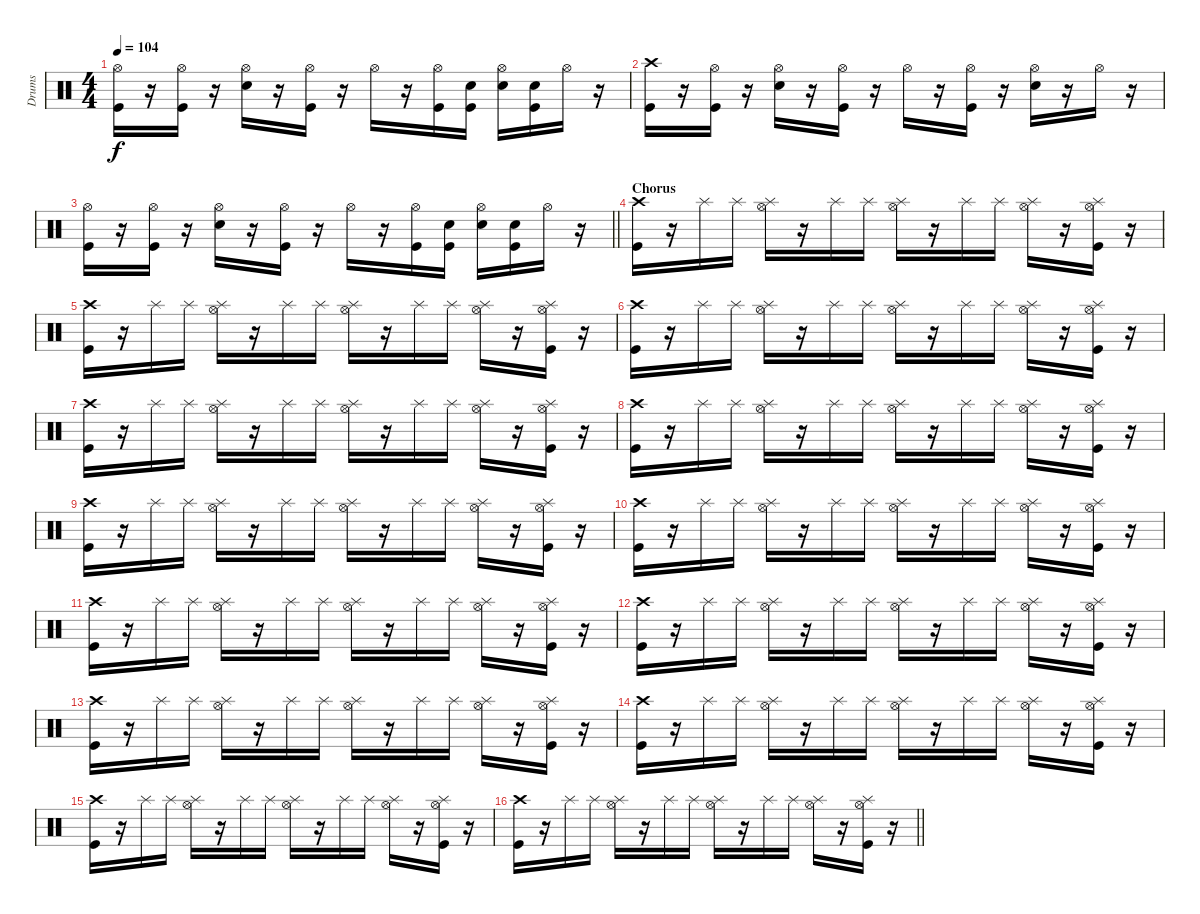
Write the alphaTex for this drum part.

\track ("Drums" "Drums") {instrument percussion}
\staff {score}
\articulation defaults
\ts (4 4)
\tempo 104
\clef neutral
\ks c
("Kick (hit)" "Hi-Hat (open)").16{dy f} r.16 ("Kick (hit)" "Hi-Hat (open)").16 r.16 ("Snare (hit) 2" "Hi-Hat (open)").16 r.16 ("Kick (hit)" "Hi-Hat (open)").16 r.16 "Hi-Hat (open)".16 r.16 ("Kick (hit)" "Hi-Hat (open)").16 ("Snare (hit)" "Kick (hit)").16 ("Snare (hit) 2" "Hi-Hat (open)").16 ("Snare (hit)" "Kick (hit)").16 "Hi-Hat (open)".16 r.16 |
("Kick (hit)" "Crash high (hit)").16 r.16 ("Kick (hit)" "Hi-Hat (open)").16 r.16 ("Snare (hit) 2" "Hi-Hat (open)").16 r.16 ("Kick (hit)" "Hi-Hat (open)").16 r.16 "Hi-Hat (open)".16 r.16 ("Kick (hit)" "Hi-Hat (open)").16 r.16 ("Snare (hit) 2" "Hi-Hat (open)").16 r.16 "Hi-Hat (open)".16 r.16 |
\barLineRight lightlight
("Kick (hit)" "Hi-Hat (open)").16 r.16 ("Kick (hit)" "Hi-Hat (open)").16 r.16 ("Snare (hit) 2" "Hi-Hat (open)").16 r.16 ("Kick (hit)" "Hi-Hat (open)").16 r.16 "Hi-Hat (open)".16 r.16 ("Kick (hit)" "Hi-Hat (open)").16 ("Snare (hit)" "Kick (hit)").16 ("Snare (hit) 2" "Hi-Hat (open)").16 ("Snare (hit)" "Kick (hit)").16 "Hi-Hat (open)".16 r.16 |
\section ("" "Chorus")
("Kick (hit)" "Crash high (hit)").16 r.16 "Splash (hit)".16 "Splash (hit)".16 ("Hi-Hat (open)" "Splash (hit)").16 r.16 "Splash (hit)".16 "Splash (hit)".16 ("Hi-Hat (open)" "Splash (hit)").16 r.16 "Splash (hit)".16 "Splash (hit)".16 ("Hi-Hat (open)" "Splash (hit)").16 r.16 ("Kick (hit)" "Hi-Hat (open)" "Splash (hit)").16 r.16 |
("Crash high (hit)" "Kick (hit)").16 r.16 "Splash (hit)".16 "Splash (hit)".16 ("Hi-Hat (open)" "Splash (hit)").16 r.16 "Splash (hit)".16 "Splash (hit)".16 ("Hi-Hat (open)" "Splash (hit)").16 r.16 "Splash (hit)".16 "Splash (hit)".16 ("Hi-Hat (open)" "Splash (hit)").16 r.16 ("Kick (hit)" "Hi-Hat (open)" "Splash (hit)").16 r.16 |
("Crash high (hit)" "Kick (hit)").16 r.16 "Splash (hit)".16 "Splash (hit)".16 ("Hi-Hat (open)" "Splash (hit)").16 r.16 "Splash (hit)".16 "Splash (hit)".16 ("Hi-Hat (open)" "Splash (hit)").16 r.16 "Splash (hit)".16 "Splash (hit)".16 ("Hi-Hat (open)" "Splash (hit)").16 r.16 ("Kick (hit)" "Hi-Hat (open)" "Splash (hit)").16 r.16 |
("Crash high (hit)" "Kick (hit)").16 r.16 "Splash (hit)".16 "Splash (hit)".16 ("Hi-Hat (open)" "Splash (hit)").16 r.16 "Splash (hit)".16 "Splash (hit)".16 ("Hi-Hat (open)" "Splash (hit)").16 r.16 "Splash (hit)".16 "Splash (hit)".16 ("Hi-Hat (open)" "Splash (hit)").16 r.16 ("Kick (hit)" "Hi-Hat (open)" "Splash (hit)").16 r.16 |
("Crash high (hit)" "Kick (hit)").16 r.16 "Splash (hit)".16 "Splash (hit)".16 ("Hi-Hat (open)" "Splash (hit)").16 r.16 "Splash (hit)".16 "Splash (hit)".16 ("Hi-Hat (open)" "Splash (hit)").16 r.16 "Splash (hit)".16 "Splash (hit)".16 ("Hi-Hat (open)" "Splash (hit)").16 r.16 ("Kick (hit)" "Hi-Hat (open)" "Splash (hit)").16 r.16 |
("Crash high (hit)" "Kick (hit)").16 r.16 "Splash (hit)".16 "Splash (hit)".16 ("Hi-Hat (open)" "Splash (hit)").16 r.16 "Splash (hit)".16 "Splash (hit)".16 ("Hi-Hat (open)" "Splash (hit)").16 r.16 "Splash (hit)".16 "Splash (hit)".16 ("Hi-Hat (open)" "Splash (hit)").16 r.16 ("Kick (hit)" "Hi-Hat (open)" "Splash (hit)").16 r.16 |
("Crash high (hit)" "Kick (hit)").16 r.16 "Splash (hit)".16 "Splash (hit)".16 ("Hi-Hat (open)" "Splash (hit)").16 r.16 "Splash (hit)".16 "Splash (hit)".16 ("Hi-Hat (open)" "Splash (hit)").16 r.16 "Splash (hit)".16 "Splash (hit)".16 ("Hi-Hat (open)" "Splash (hit)").16 r.16 ("Kick (hit)" "Hi-Hat (open)" "Splash (hit)").16 r.16 |
("Crash high (hit)" "Kick (hit)").16 r.16 "Splash (hit)".16 "Splash (hit)".16 ("Hi-Hat (open)" "Splash (hit)").16 r.16 "Splash (hit)".16 "Splash (hit)".16 ("Hi-Hat (open)" "Splash (hit)").16 r.16 "Splash (hit)".16 "Splash (hit)".16 ("Hi-Hat (open)" "Splash (hit)").16 r.16 ("Kick (hit)" "Hi-Hat (open)" "Splash (hit)").16 r.16 |
("Crash high (hit)" "Kick (hit)").16 r.16 "Splash (hit)".16 "Splash (hit)".16 ("Hi-Hat (open)" "Splash (hit)").16 r.16 "Splash (hit)".16 "Splash (hit)".16 ("Hi-Hat (open)" "Splash (hit)").16 r.16 "Splash (hit)".16 "Splash (hit)".16 ("Hi-Hat (open)" "Splash (hit)").16 r.16 ("Kick (hit)" "Hi-Hat (open)" "Splash (hit)").16 r.16 |
("Crash high (hit)" "Kick (hit)").16 r.16 "Splash (hit)".16 "Splash (hit)".16 ("Hi-Hat (open)" "Splash (hit)").16 r.16 "Splash (hit)".16 "Splash (hit)".16 ("Hi-Hat (open)" "Splash (hit)").16 r.16 "Splash (hit)".16 "Splash (hit)".16 ("Hi-Hat (open)" "Splash (hit)").16 r.16 ("Kick (hit)" "Hi-Hat (open)" "Splash (hit)").16 r.16 |
("Crash high (hit)" "Kick (hit)").16 r.16 "Splash (hit)".16 "Splash (hit)".16 ("Hi-Hat (open)" "Splash (hit)").16 r.16 "Splash (hit)".16 "Splash (hit)".16 ("Hi-Hat (open)" "Splash (hit)").16 r.16 "Splash (hit)".16 "Splash (hit)".16 ("Hi-Hat (open)" "Splash (hit)").16 r.16 ("Kick (hit)" "Hi-Hat (open)" "Splash (hit)").16 r.16 |
("Crash high (hit)" "Kick (hit)").16 r.16 "Splash (hit)".16 "Splash (hit)".16 ("Hi-Hat (open)" "Splash (hit)").16 r.16 "Splash (hit)".16 "Splash (hit)".16 ("Hi-Hat (open)" "Splash (hit)").16 r.16 "Splash (hit)".16 "Splash (hit)".16 ("Hi-Hat (open)" "Splash (hit)").16 r.16 ("Kick (hit)" "Hi-Hat (open)" "Splash (hit)").16 r.16 |
\barLineRight lightlight
("Crash high (hit)" "Kick (hit)").16 r.16 "Splash (hit)".16 "Splash (hit)".16 ("Hi-Hat (open)" "Splash (hit)").16 r.16 "Splash (hit)".16 "Splash (hit)".16 ("Hi-Hat (open)" "Splash (hit)").16 r.16 "Splash (hit)".16 "Splash (hit)".16 ("Hi-Hat (open)" "Splash (hit)").16 r.16 ("Kick (hit)" "Hi-Hat (open)" "Splash (hit)").16 r.16
